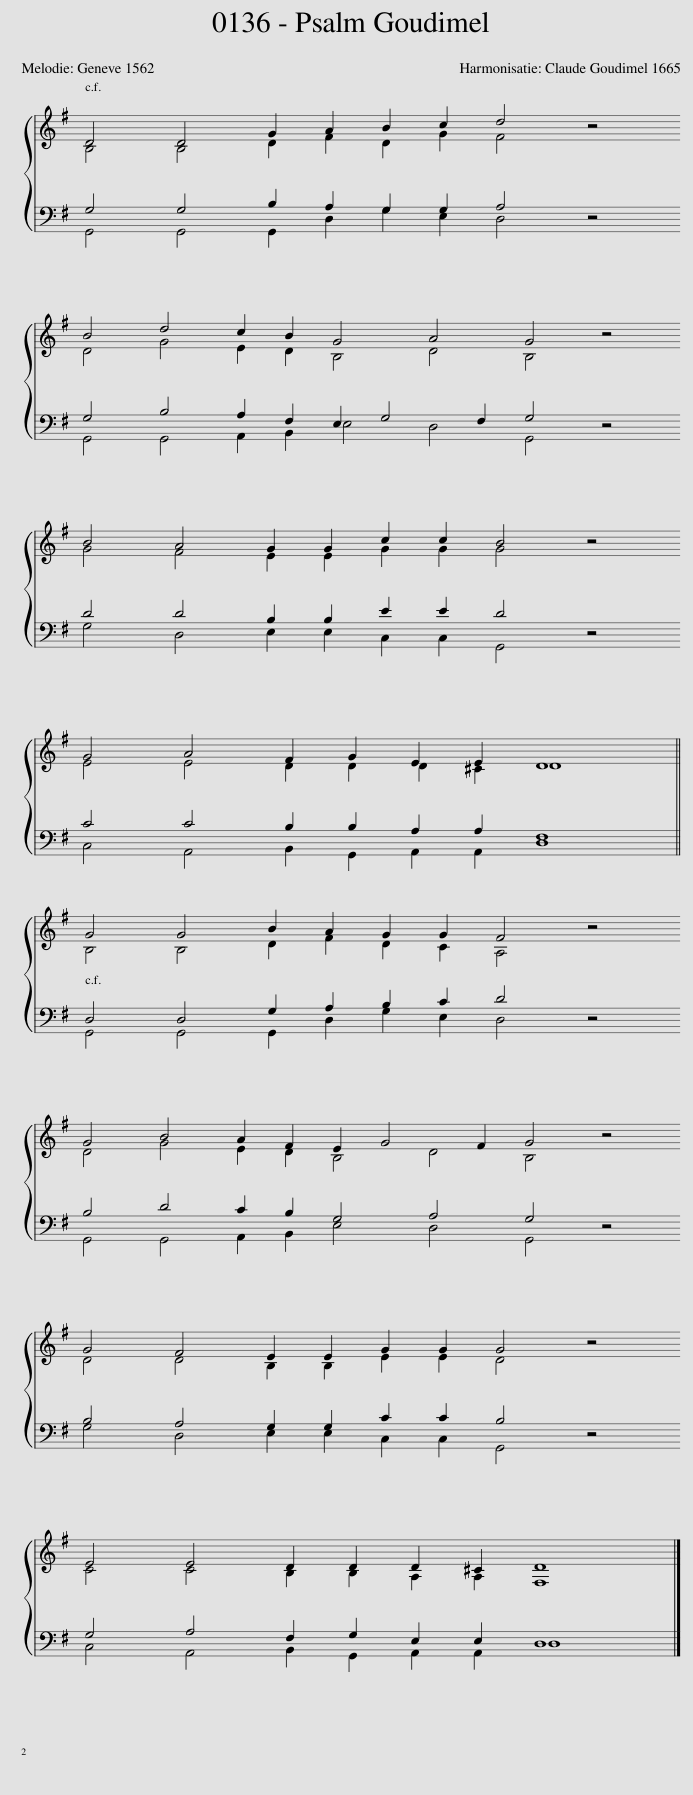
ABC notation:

X:1
%%score { ( 1 2 ) | ( 3 4 ) }
L:1/8
M:14/4
I:linebreak $
K:G
V:1 treble
V:2 treble
V:3 bass
V:4 bass
V:1
 D4 D4 G2 A2 B2 c2 d4 z4 |$ B4 d4 c2 B2 G4 A4 G4 z4 |$ B4 A4 G2 G2 c2 c2 B4 z4 |$ G4 A4 F2 G2 E2 E2 D8 ||$ G4 G4 B2 A2 G2 G2 F4 z4 |$ %5
 G4 B4 A2 F2 E2 G4 F2 G4 z4 |$ G4 F4 E2 E2 G2 G2 G4 z4 |$ E4 E4 D2 D2 D2 ^C2 D8 |] %8
V:2
 B,4 B,4 D2 F2 D2 G2 F4 x4 |$ D4 G4 E2 D2 B,4 D4 B,4 x4 |$ G4 F4 E2 E2 G2 G2 G4 x4 |$ E4 E4 D2 D2 D2 ^C2 D8 ||$ B,4 B,4 D2 F2 D2 C2 A,4 x4 |$ %5
 D4 G4 E2 D2 B,4 D4 B,4 x4 |$ D4 D4 B,2 B,2 E2 E2 D4 x4 |$ C4 C4 B,2 B,2 A,2 A,2 F,8 |] %8
V:3
 G,4 G,4 B,2 A,2 G,2 G,2 A,4 z4 |$ G,4 B,4 A,2 F,2 E,2 G,4 F,2 G,4 z4 |$ D4 D4 B,2 B,2 E2 E2 D4 z4 |$ C4 C4 B,2 B,2 A,2 A,2 F,8 ||$ D,4 D,4 G,2 A,2 B,2 C2 D4 z4 |$ %5
 B,4 D4 C2 B,2 G,4 A,4 G,4 z4 |$ B,4 A,4 G,2 G,2 C2 C2 B,4 z4 |$ G,4 A,4 F,2 G,2 E,2 E,2 D,8 |] %8
V:4
 G,,4 G,,4 G,,2 D,2 G,2 E,2 D,4 x4 |$ G,,4 G,,4 A,,2 B,,2 E,4 D,4 G,,4 x4 |$ G,4 D,4 E,2 E,2 C,2 C,2 G,,4 x4 |$ C,4 A,,4 B,,2 G,,2 A,,2 A,,2 D,8 ||$ G,,4 G,,4 G,,2 D,2 G,2 E,2 D,4 x4 |$ %5
 G,,4 G,,4 A,,2 B,,2 E,4 D,4 G,,4 x4 |$ G,4 D,4 E,2 E,2 C,2 C,2 G,,4 x4 |$ C,4 A,,4 B,,2 G,,2 A,,2 A,,2 D,8 |] %8
